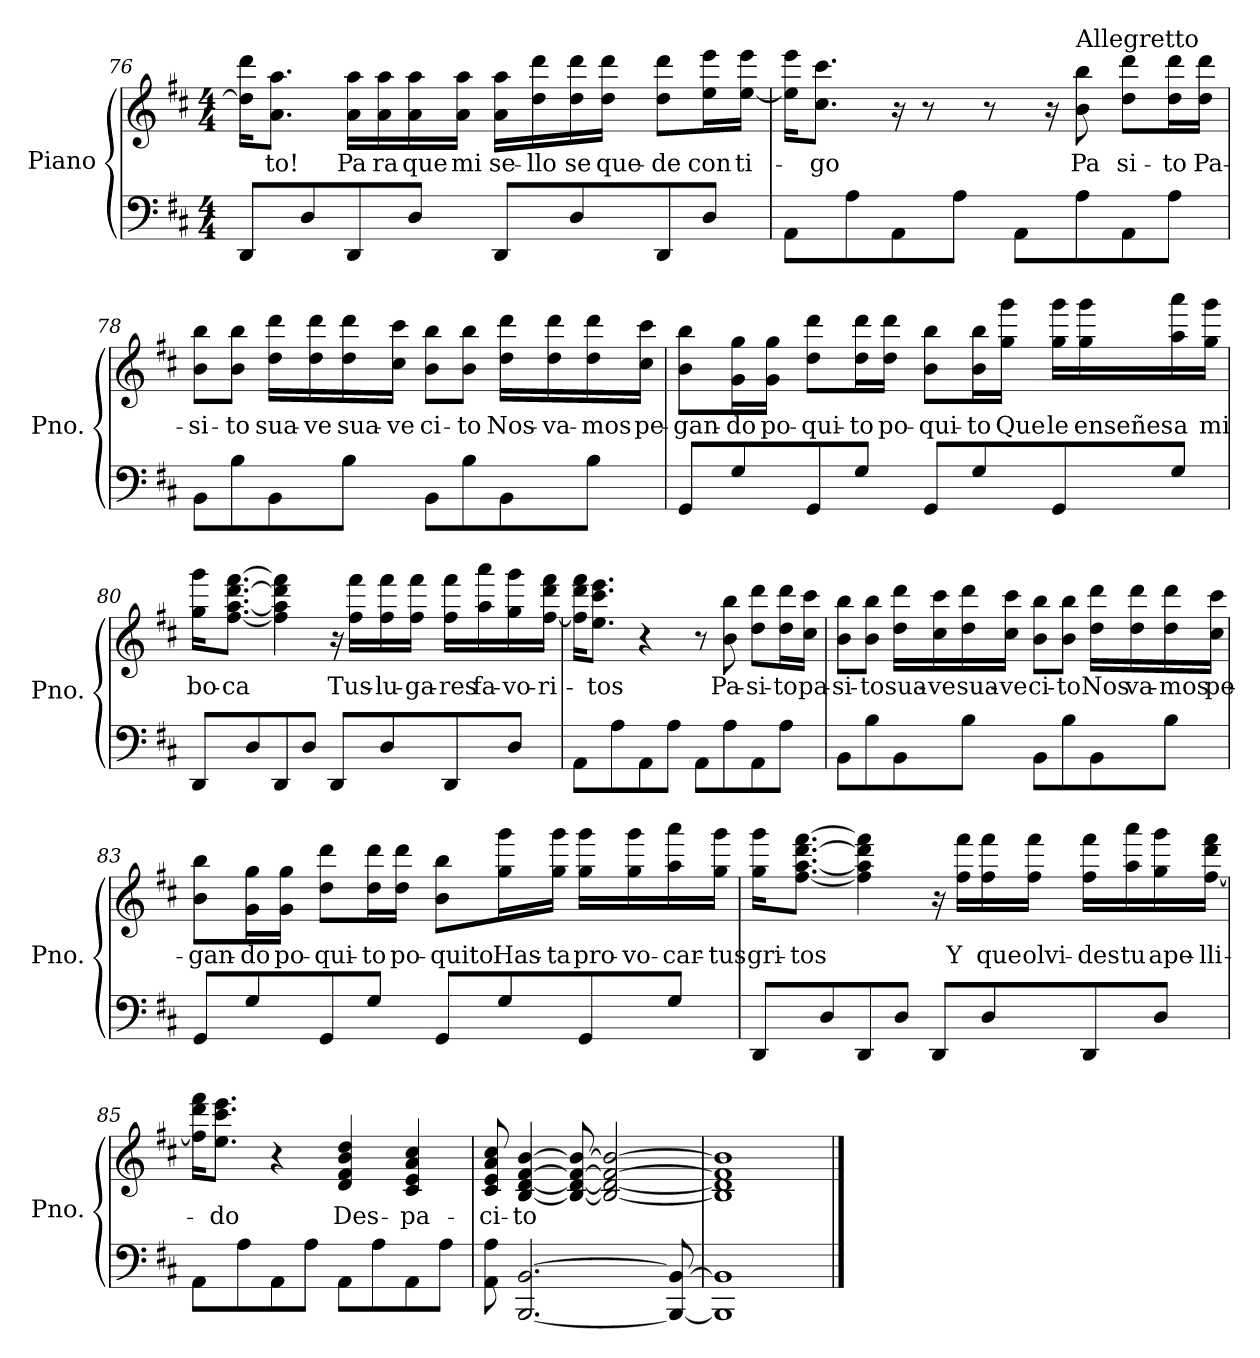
**kern	**kern	**text
*part1	*part1	*part1
*staff2	*staff1	*staff1
*I"Piano	*	*
*I'Pno.	*	*
*clefF4	*clefG2	*
*k[f#c#]	*k[f#c#]	*
*M4/4	*M4/4	*
=76	=76	=76
8DD/L	16dd\] 16ddd\KL	.
!	!	!LO:LY:b
.	8.a\ 8.aa\J	-to!
8D/	.	.
!	!	!LO:LY:b
8DD/	16a\ 16aa\LL	Pa
!	!	!LO:LY:b
.	16a\ 16aa\	ra
!	!	!LO:LY:b
8D/J	16a\ 16aa\	que
!	!	!LO:LY:b
.	16a\ 16aa\JJ	mi
!	!	!LO:LY:b
8DD/L	16a\ 16aa\LL	se-
!	!	!LO:LY:b
.	16dd\ 16ddd\	-llo
!	!	!LO:LY:b
8D/	16dd\ 16ddd\	se
!	!	!LO:LY:b
.	16dd\ 16ddd\JJ	que-
!	!	!LO:LY:b
8DD/	8dd\ 8ddd\L	-de
!	!	!LO:LY:b
8D/J	16ee\ 16eee\L	con
!	!	!LO:LY:b
.	[16ee\ 16eee\JJ	ti-
!!LO:LB:g=z
=77	=77	=77
8AA\L	16ee\] 16eee\KL	.
!	!	!LO:LY:b
.	8.cc#\ 8.ccc#\J	-go
8A\	.	.
8AA\	16r	.
.	8r	.
8A\J	.	.
.	8r	.
8AA\L	.	.
.	16r	.
!	!LO:TX:a:t=Allegretto	!
!	!	!LO:LY:b
8A\	8b\ 8bb\	Pa
!	!	!LO:LY:b
8AA\	8dd\ 8ddd\L	si-
!	!	!LO:LY:b
8A\J	16dd\ 16ddd\L	-to
!	!	!LO:LY:b
.	16dd\ 16ddd\JJ	Pa-
=78	=78	=78
!	!	!LO:LY:b
8BB\L	8b\ 8bb\L	-si-
!	!	!LO:LY:b
8B\	8b\ 8bb\J	-to
!	!	!LO:LY:b
8BB\	16dd\ 16ddd\LL	sua-
!	!	!LO:LY:b
.	16dd\ 16ddd\	-ve
!	!	!LO:LY:b
8B\J	16dd\ 16ddd\	sua-
!	!	!LO:LY:b
.	16cc#\ 16ccc#\JJ	-ve
!	!	!LO:LY:b
8BB\L	8b\ 8bb\L	ci-
!	!	!LO:LY:b
8B\	8b\ 8bb\J	-to
!	!	!LO:LY:b
8BB\	16dd\ 16ddd\LL	Nos-
!	!	!LO:LY:b
.	16dd\ 16ddd\	-va-
!	!	!LO:LY:b
8B\J	16dd\ 16ddd\	-mos
!	!	!LO:LY:b
.	16cc#\ 16ccc#\JJ	pe-
!!LO:LB:g=z
=79	=79	=79
!	!	!LO:LY:b
8GG/L	8b\ 8bb\L	-gan-
!	!	!LO:LY:b
8G/	16g\ 16gg\L	-do
!	!	!LO:LY:b
.	16g\ 16gg\JJ	po-
!	!	!LO:LY:b
8GG/	8dd\ 8ddd\L	-qui-
!	!	!LO:LY:b
8G/J	16dd\ 16ddd\L	-to
!	!	!LO:LY:b
.	16dd\ 16ddd\JJ	po-
!	!	!LO:LY:b
8GG/L	8b\ 8bb\L	-qui-
!	!	!LO:LY:b
8G/	16b\ 16bb\L	-to
!	!	!LO:LY:b
.	16gg\ 16ggg\JJ	Que
!	!	!LO:LY:b
8GG/	16gg\ 16ggg\LL	le
!	!	!LO:LY:b
.	16gg\ 16ggg\	enseñes
!	!	!LO:LY:b
8G/J	16aa\ 16aaa\	a
!	!	!LO:LY:b
.	16gg\ 16ggg\JJ	mi
=80	=80	=80
!	!	!LO:LY:b
8DD/L	16gg\ 16ggg\KL	bo-
!	!	!LO:LY:b
.	[8.ff#\ [8.aa\ [8.ddd\ [8.fff#\J	-ca
8D/	.	.
8DD/	4ff#\] 4aa\] 4ddd\] 4fff#\]	.
8D/J	.	.
8DD/L	16r	.
!	!	!LO:LY:b
.	16ff#\ 16fff#\LL	Tus-
!	!	!LO:LY:b
8D/	16ff#\ 16fff#\	-lu-
!	!	!LO:LY:b
.	16ff#\ 16fff#\JJ	-ga-
!	!	!LO:LY:b
8DD/	16ff#\ 16fff#\LL	-res
!	!	!LO:LY:b
.	16aa\ 16aaa\	fa-
!	!	!LO:LY:b
8D/J	16gg\ 16ggg\	-vo-
!	!	!LO:LY:b
.	[16ff#\ 16ddd\ 16fff#\JJ	-ri-
!!LO:LB:g=z
=81	=81	=81
8AA\L	16ff#\] 16ddd\ 16fff#\KL	.
!	!	!LO:LY:b
.	8.ee\ 8.ccc#\ 8.eee\J	-tos
8A\	.	.
8AA\	4r	.
8A\J	.	.
8AA\L	8r	.
!	!	!LO:LY:b
8A\	8b\ 8bb\	Pa-
!	!	!LO:LY:b
8AA\	8dd\ 8ddd\L	-si-
!	!	!LO:LY:b
8A\J	16dd\ 16ddd\L	-to
!	!	!LO:LY:b
.	16cc#\ 16ccc#\JJ	pa-
=82	=82	=82
!	!	!LO:LY:b
8BB\L	8b\ 8bb\L	-si-
!	!	!LO:LY:b
8B\	8b\ 8bb\J	-to
!	!	!LO:LY:b
8BB\	16dd\ 16ddd\LL	sua-
!	!	!LO:LY:b
.	16cc#\ 16ccc#\	-ve
!	!	!LO:LY:b
8B\J	16dd\ 16ddd\	sua-
!	!	!LO:LY:b
.	16cc#\ 16ccc#\JJ	-ve
!	!	!LO:LY:b
8BB\L	8b\ 8bb\L	ci-
!	!	!LO:LY:b
8B\	8b\ 8bb\J	-to
!	!	!LO:LY:b
8BB\	16dd\ 16ddd\LL	Nos
!	!	!LO:LY:b
.	16dd\ 16ddd\	va-
!	!	!LO:LY:b
8B\J	16dd\ 16ddd\	-mos
!	!	!LO:LY:b
.	16cc#\ 16ccc#\JJ	pe-
!!LO:LB:g=z
=83	=83	=83
!	!	!LO:LY:b
8GG/L	8b\ 8bb\L	-gan-
!	!	!LO:LY:b
8G/	16g\ 16gg\L	-do
!	!	!LO:LY:b
.	16g\ 16gg\JJ	po-
!	!	!LO:LY:b
8GG/	8dd\ 8ddd\L	-qui-
!	!	!LO:LY:b
8G/J	16dd\ 16ddd\L	-to
!	!	!LO:LY:b
.	16dd\ 16ddd\JJ	po-
!	!	!LO:LY:b
8GG/L	8b\ 8bb\L	-quito
!	!	!LO:LY:b
8G/	16gg\ 16ggg\L	Has-
!	!	!LO:LY:b
.	16gg\ 16ggg\JJ	-ta
!	!	!LO:LY:b
8GG/	16gg\ 16ggg\LL	pro-
!	!	!LO:LY:b
.	16gg\ 16ggg\	-vo-
!	!	!LO:LY:b
8G/J	16aa\ 16aaa\	-car-
!	!	!LO:LY:b
.	16gg\ 16ggg\JJ	-tus
=84	=84	=84
!	!	!LO:LY:b
8DD/L	16gg\ 16ggg\KL	gri-
!	!	!LO:LY:b
.	[8.ff#\ [8.aa\ [8.ddd\ [8.fff#\J	-tos
8D/	.	.
8DD/	4ff#\] 4aa\] 4ddd\] 4fff#\]	.
8D/J	.	.
8DD/L	16r	.
!	!	!LO:LY:b
.	16ff#\ 16fff#\LL	Y
!	!	!LO:LY:b
8D/	16ff#\ 16fff#\	que
!	!	!LO:LY:b
.	16ff#\ 16fff#\JJ	olvi-
!	!	!LO:LY:b
8DD/	16ff#\ 16fff#\LL	-des
!	!	!LO:LY:b
.	16aa\ 16aaa\	tu
!	!	!LO:LY:b
8D/J	16gg\ 16ggg\	ape-
!	!	!LO:LY:b
.	[16ff#\ 16ddd\ 16fff#\JJ	-lli-
!!LO:PB:g=z
=85	=85	=85
8AA\L	16ff#\] 16ddd\ 16fff#\KL	.
!	!	!LO:LY:b
.	8.ee\ 8.ccc#\ 8.eee\J	-do
8A\	.	.
8AA\	4r	.
8A\J	.	.
!	!	!LO:LY:b
8AA\L	4d/ 4f#/ 4b/ 4dd/	Des-
8A\	.	.
!	!	!LO:LY:b
8AA\	4c#/ 4e/ 4a/ 4cc#/	-pa-
8A\J	.	.
=86	=86	=86
!	!	!LO:LY:b
8AA\ 8A\	8c#/ 8e/ 8a/ 8cc#/	-ci-
!	!	!LO:LY:b
[2.BBB/ [2.BB/	[4B/ [4d/ [4f#/ [4b/	-to
.	8B/_ 8d/_ 8f#/_ 8b/_	.
.	2B/_ 2d/_ 2f#/_ 2b/_	.
8BBB/_ 8BB/_	.	.
=87	=87	=87
1BBB] 1BB]	1B] 1d] 1f#] 1b]	.
==	==	==
*-	*-	*-
